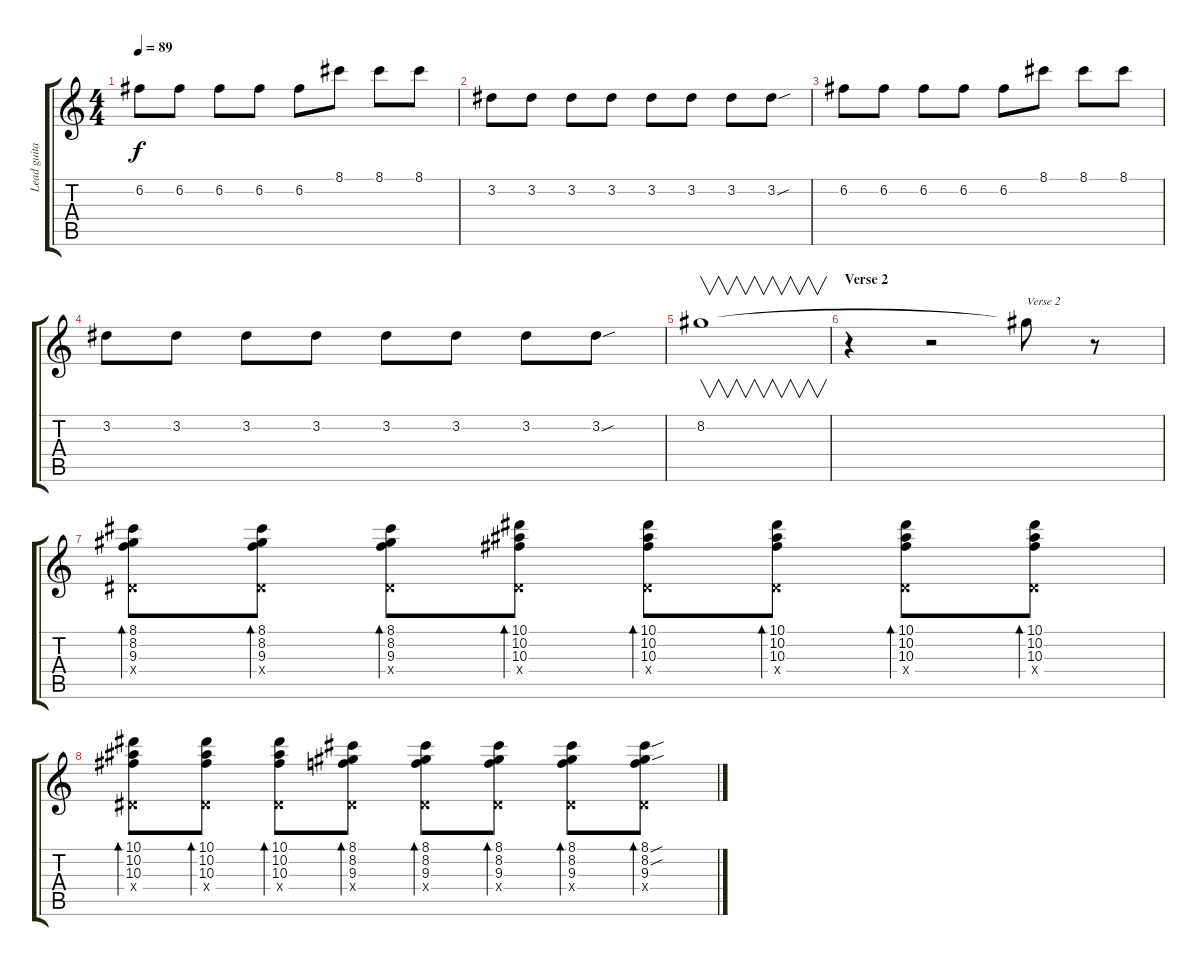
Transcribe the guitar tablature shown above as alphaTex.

\track ("Lead guitar" "Lead guita") {instrument electricguitarjazz}
\staff {score tabs}
\tuning (F4 C4 Ab3 Eb3 Bb2 F2) {hide}
\ts (4 4)
\tempo 89
\clef g2
\ks c
6.2.8{dy f} 6.2.8 6.2.8 6.2.8 6.2.8 8.1.8 8.1.8 8.1.8 |
3.2.8 3.2.8 3.2.8 3.2.8 3.2.8 3.2.8 3.2.8 3.2{sou}.8 |
6.2.8 6.2.8 6.2.8 6.2.8 6.2.8 8.1.8 8.1.8 8.1.8 |
3.2.8 3.2.8 3.2.8 3.2.8 3.2.8 3.2.8 3.2.8 3.2{sou}.8 |
8.2.1{v} |
\section ("" "Verse 2")
r.4 r.2 8.2{t}.8{txt "Verse 2"} r.8 |
(8.1 8.2 9.3 0.4{x}).8{bd 30} (8.1 8.2 9.3 0.4{x}).8{bd 30} (8.1 8.2 9.3 0.4{x}).8{bd 30} (10.1 10.2 10.3 0.4{x}).8{bd 30} (10.1 10.2 10.3 0.4{x}).8{bd 30} (10.1 10.2 10.3 0.4{x}).8{bd 30} (10.1 10.2 10.3 0.4{x}).8{bd 30} (10.1 10.2 10.3 0.4{x}).8{bd 30} |
(10.1 10.2 10.3 0.4{x}).8{bd 30} (10.1 10.2 10.3 0.4{x}).8{bd 30} (10.1 10.2 10.3 0.4{x}).8{bd 30} (8.1 8.2 9.3 0.4{x}).8{bd 30} (8.1 8.2 9.3 0.4{x}).8{bd 30} (8.1 8.2 9.3 0.4{x}).8{bd 30} (8.1 8.2 9.3 0.4{x}).8{bd 30} (8.1{sou} 8.2{sou} 9.3 0.4{x}).8{bd 30}
